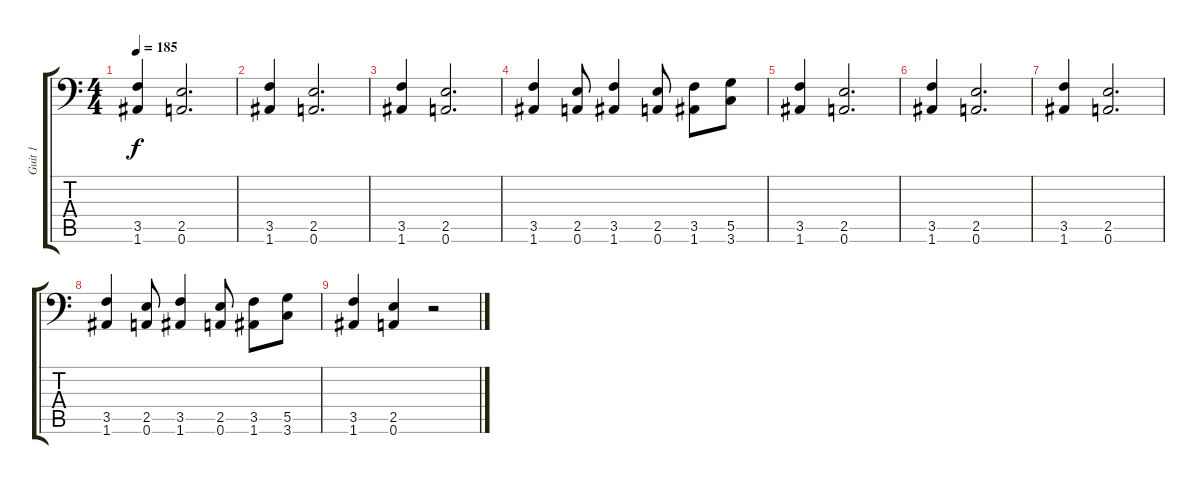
\track ("Guit 1" "Guit 1") {instrument distortionguitar}
\staff {score tabs}
\tuning (A3 E3 C3 G2 D2 A1) {hide}
\ts (4 4)
\tempo 185
\clef f4
\ks c
(3.5 1.6).4{dy f} (2.5 0.6).2{d} |
(3.5 1.6).4 (2.5 0.6).2{d} |
(3.5 1.6).4 (2.5 0.6).2{d} |
(3.5 1.6).4 (2.5 0.6).8 (3.5 1.6).4 (2.5 0.6).8 (3.5 1.6).8 (5.5 3.6).8 |
(3.5 1.6).4 (2.5 0.6).2{d} |
(3.5 1.6).4 (2.5 0.6).2{d} |
(3.5 1.6).4 (2.5 0.6).2{d} |
(3.5 1.6).4 (2.5 0.6).8 (3.5 1.6).4 (2.5 0.6).8 (3.5 1.6).8 (5.5 3.6).8 |
(3.5 1.6).4 (2.5 0.6).4 r.2
